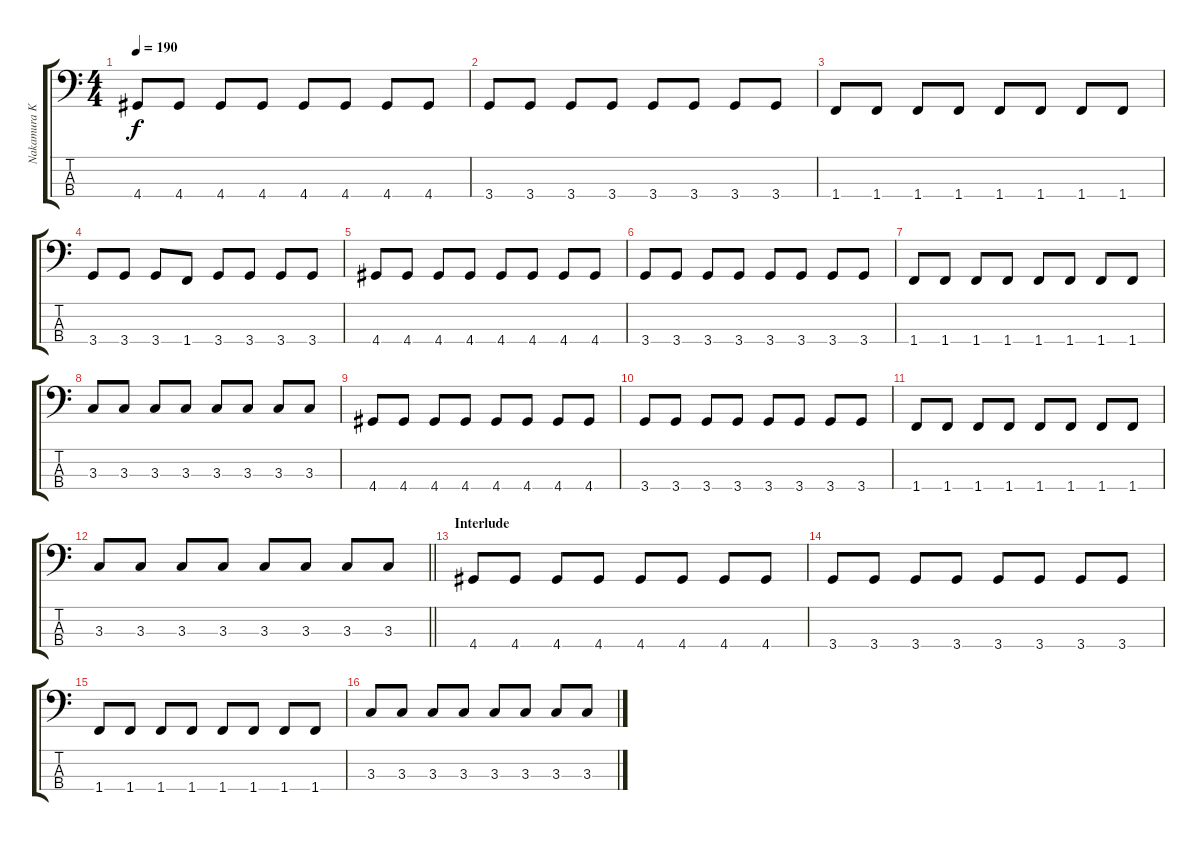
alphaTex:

\track ("Nakamura Kazuhiko" "Nakamura K") {instrument electricbassfinger}
\staff {score tabs}
\tuning (G2 D2 A1 E1) {hide}
\ts (4 4)
\tempo 190
\clef f4
\ks c
4.4.8{dy f} 4.4.8 4.4.8 4.4.8 4.4.8 4.4.8 4.4.8 4.4.8 |
3.4.8 3.4.8 3.4.8 3.4.8 3.4.8 3.4.8 3.4.8 3.4.8 |
1.4.8 1.4.8 1.4.8 1.4.8 1.4.8 1.4.8 1.4.8 1.4.8 |
3.4.8 3.4.8 3.4.8 1.4.8 3.4.8 3.4.8 3.4.8 3.4.8 |
4.4.8 4.4.8 4.4.8 4.4.8 4.4.8 4.4.8 4.4.8 4.4.8 |
3.4.8 3.4.8 3.4.8 3.4.8 3.4.8 3.4.8 3.4.8 3.4.8 |
1.4.8 1.4.8 1.4.8 1.4.8 1.4.8 1.4.8 1.4.8 1.4.8 |
3.3.8 3.3.8 3.3.8 3.3.8 3.3.8 3.3.8 3.3.8 3.3.8 |
4.4.8 4.4.8 4.4.8 4.4.8 4.4.8 4.4.8 4.4.8 4.4.8 |
3.4.8 3.4.8 3.4.8 3.4.8 3.4.8 3.4.8 3.4.8 3.4.8 |
1.4.8 1.4.8 1.4.8 1.4.8 1.4.8 1.4.8 1.4.8 1.4.8 |
\barLineRight lightlight
3.3.8 3.3.8 3.3.8 3.3.8 3.3.8 3.3.8 3.3.8 3.3.8 |
\section ("" "Interlude")
4.4.8 4.4.8 4.4.8 4.4.8 4.4.8 4.4.8 4.4.8 4.4.8 |
3.4.8 3.4.8 3.4.8 3.4.8 3.4.8 3.4.8 3.4.8 3.4.8 |
1.4.8 1.4.8 1.4.8 1.4.8 1.4.8 1.4.8 1.4.8 1.4.8 |
3.3.8 3.3.8 3.3.8 3.3.8 3.3.8 3.3.8 3.3.8 3.3.8
